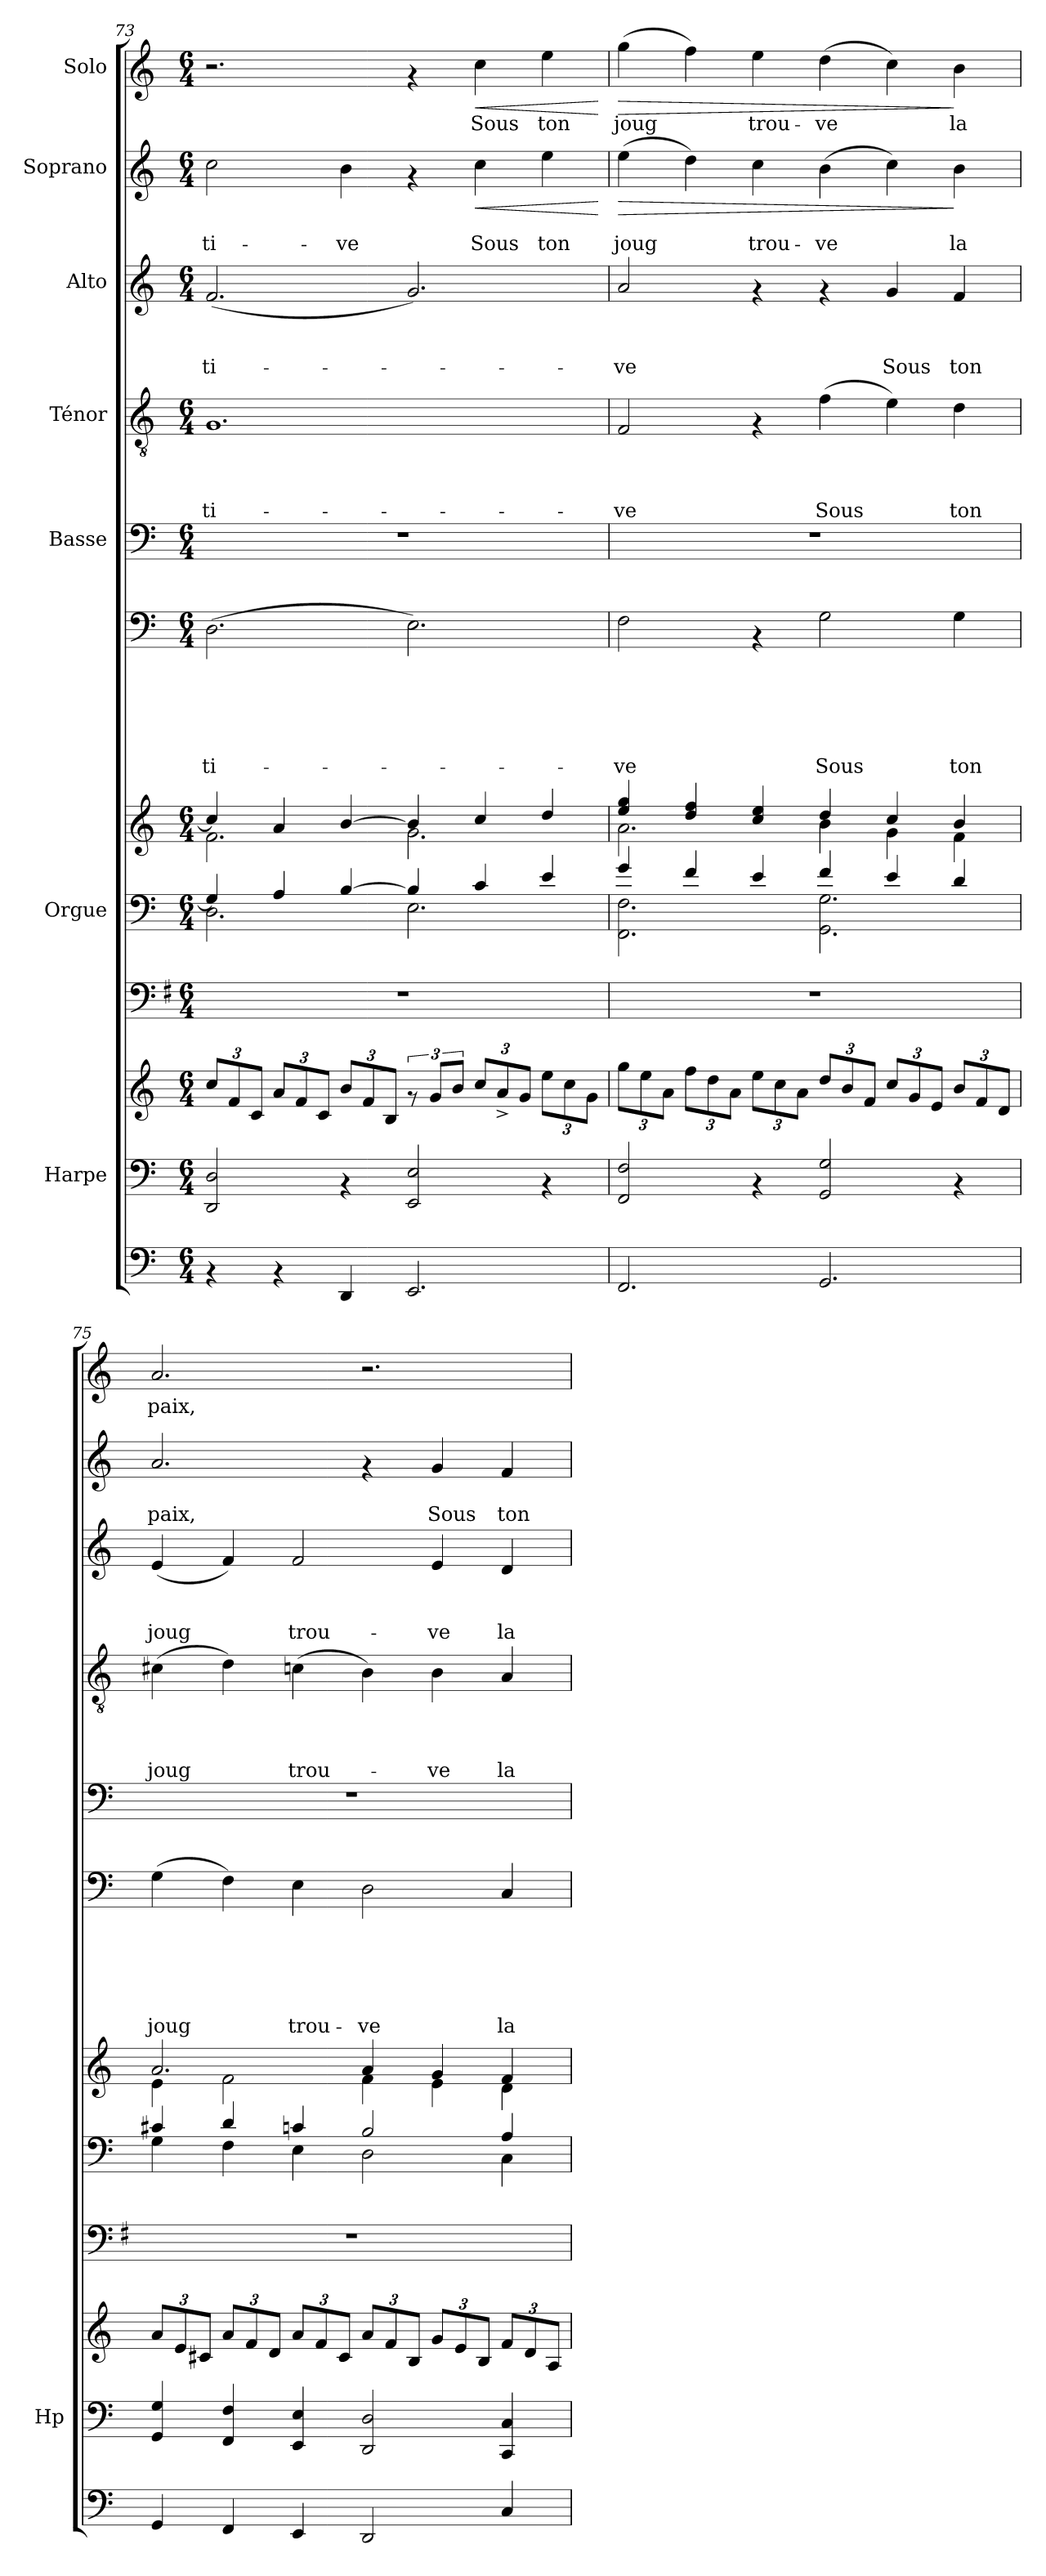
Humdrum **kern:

**kern	**kern	**kern	**kern	**kern	**kern	**kern	**text	**text	**text	**text	**text	**text	**kern	**kern	**text	**text	**text	**text	**kern	**text	**text	**text	**kern	**text	**text	**dynam	**kern	**text	**dynam
*part10	*part9	*part9	*part8	*part7	*part7	*part6	*part6	*part6	*part6	*part6	*part6	*part6	*part5	*part4	*part4	*part4	*part4	*part4	*part3	*part3	*part3	*part3	*part2	*part2	*part2	*part2	*part1	*part1	*part1
*staff12	*staff11	*staff10	*staff9	*staff8	*staff7	*staff6	*staff6	*staff6	*staff6	*staff6	*staff6	*staff6	*staff5	*staff4	*staff4	*staff4	*staff4	*staff4	*staff3	*staff3	*staff3	*staff3	*staff2	*staff2	*staff2	*staff2	*staff1	*staff1	*staff1
*	*I"Harpe	*	*	*I"Orgue	*	*	*	*	*	*	*	*	*I"Basse	*I"Ténor	*	*	*	*	*I"Alto	*	*	*	*I"Soprano	*	*	*	*I"Solo	*	*
*	*I'Hp	*	*	*	*	*	*	*	*	*	*	*	*	*	*	*	*	*	*	*	*	*	*	*	*	*	*	*	*
*clefF4	*clefF4	*clefG2	*clefF4	*clefF4	*clefG2	*clefF4	*	*	*	*	*	*	*clefF4	*clefGv2	*	*	*	*	*clefG2	*	*	*	*clefG2	*	*	*	*clefG2	*	*
*	*	*	*ITrd-3c-5	*	*	*	*	*	*	*	*	*	*	*	*	*	*	*	*	*	*	*	*	*	*	*	*	*	*
*k[]	*k[]	*k[]	*k[]	*k[]	*k[]	*k[]	*	*	*	*	*	*	*k[]	*k[]	*	*	*	*	*k[]	*	*	*	*k[]	*	*	*	*k[]	*	*
*C:	*C:	*C:	*C:	*C:	*C:	*C:	*	*	*	*	*	*	*C:	*C:	*	*	*	*	*C:	*	*	*	*C:	*	*	*	*C:	*	*
*M6/4	*M6/4	*M6/4	*M6/4	*M6/4	*M6/4	*M6/4	*	*	*	*	*	*	*M6/4	*M6/4	*	*	*	*	*M6/4	*	*	*	*M6/4	*	*	*	*M6/4	*	*
*	*	*Xbrackettup	*	*	*	*	*	*	*	*	*	*	*	*	*	*	*	*	*	*	*	*	*	*	*	*	*	*	*
=73	=73	=73	=73	=73	=73	=73	=73	=73	=73	=73	=73	=73	=73	=73	=73	=73	=73	=73	=73	=73	=73	=73	=73	=73	=73	=73	=73	=73	=73
*	*	*	*	*^	*^	*	*	*	*	*	*	*	*	*	*	*	*	*	*	*	*	*	*	*	*	*	*	*	*
!	!	!	!	!	!	!	!	!	!	!	!	!	!	!LO:LY:b	!	!	!	!	!	!LO:LY:b	!	!	!	!LO:LY:b	!	!	!LO:LY:b	!	!	!	!
4rAA	2DD/ 2D/	12cc/L	1.r	4G/]	2.D\	4cc/]	2.f\	(>2.D\	.	.	.	.	.	-ti-	1.r	1.G	.	.	.	-ti-	(<2.f/	.	.	-ti-	2cc\	.	-ti-	.	2.r	.	.
.	.	12f/	.	.	.	.	.	.	.	.	.	.	.	.	.	.	.	.	.	.	.	.	.	.	.	.	.	.	.	.	.
.	.	12c/J	.	.	.	.	.	.	.	.	.	.	.	.	.	.	.	.	.	.	.	.	.	.	.	.	.	.	.	.	.
4rAA	.	12a/L	.	4A/	.	4a/	.	.	.	.	.	.	.	.	.	.	.	.	.	.	.	.	.	.	.	.	.	.	.	.	.
.	.	12f/	.	.	.	.	.	.	.	.	.	.	.	.	.	.	.	.	.	.	.	.	.	.	.	.	.	.	.	.	.
.	.	12c/J	.	.	.	.	.	.	.	.	.	.	.	.	.	.	.	.	.	.	.	.	.	.	.	.	.	.	.	.	.
!	!	!	!	!	!	!	!	!	!	!	!	!	!	!	!	!	!	!	!	!	!	!	!	!	!	!	!LO:LY:b	!	!	!	!
4DD/	4rAA	12b/L	.	[<4B/	.	[<4b/	.	.	.	.	.	.	.	.	.	.	.	.	.	.	.	.	.	.	4b\	.	-ve	.	.	.	.
.	.	12f/	.	.	.	.	.	.	.	.	.	.	.	.	.	.	.	.	.	.	.	.	.	.	.	.	.	.	.	.	.
.	.	12B/J	.	.	.	.	.	.	.	.	.	.	.	.	.	.	.	.	.	.	.	.	.	.	.	.	.	.	.	.	.
*	*	*brackettup	*	*	*	*	*	*	*	*	*	*	*	*	*	*	*	*	*	*	*	*	*	*	*	*	*	*	*	*	*
2.EE/	2EE/ 2E/	12rf	.	4B/]	2.E\	4b/]	2.g\	2.E\)	.	.	.	.	.	.	.	.	.	.	.	.	2.g/)	.	.	.	4rf	.	.	.	4rf	.	.
.	.	12g/L	.	.	.	.	.	.	.	.	.	.	.	.	.	.	.	.	.	.	.	.	.	.	.	.	.	.	.	.	.
.	.	12b/J	.	.	.	.	.	.	.	.	.	.	.	.	.	.	.	.	.	.	.	.	.	.	.	.	.	.	.	.	.
*	*	*Xbrackettup	*	*	*	*	*	*	*	*	*	*	*	*	*	*	*	*	*	*	*	*	*	*	*	*	*	*	*	*	*
!	!	!	!	!	!	!	!	!	!	!	!	!	!	!	!	!	!	!	!	!	!	!	!	!	!	!	!LO:LY:b	!LO:HP:b	!	!LO:LY:b	!LO:HP:b
.	.	12cc/L	.	4c/	.	4cc/	.	.	.	.	.	.	.	.	.	.	.	.	.	.	.	.	.	.	4cc\	.	Sous	<	4cc\	Sous	<
.	.	12a^</	.	.	.	.	.	.	.	.	.	.	.	.	.	.	.	.	.	.	.	.	.	.	.	.	.	.	.	.	.
.	.	12g/J	.	.	.	.	.	.	.	.	.	.	.	.	.	.	.	.	.	.	.	.	.	.	.	.	.	.	.	.	.
!	!	!	!	!	!	!	!	!	!	!	!	!	!	!	!	!	!	!	!	!	!	!	!	!	!	!	!LO:LY:b	!	!	!LO:LY:b	!
.	4rAA	12ee\L	.	4e/	.	4dd/	.	.	.	.	.	.	.	.	.	.	.	.	.	.	.	.	.	.	4ee\	.	ton	.	4ee\	ton	.
.	.	12cc\	.	.	.	.	.	.	.	.	.	.	.	.	.	.	.	.	.	.	.	.	.	.	.	.	.	.	.	.	.
.	.	12g\J	.	.	.	.	.	.	.	.	.	.	.	.	.	.	.	.	.	.	.	.	.	.	.	.	.	.	.	.	.
*	*	*	*	*v	*v	*	*	*	*	*	*	*	*	*	*	*	*	*	*	*	*	*	*	*	*	*	*	*	*	*	*
*	*	*	*	*	*v	*v	*	*	*	*	*	*	*	*	*	*	*	*	*	*	*	*	*	*	*	*	*	*	*	*
.	.	.	.	.	.	.	.	.	.	.	.	.	.	.	.	.	.	.	.	.	.	.	.	.	.	[	.	.	[
!!LO:PB:g=z
=74	=74	=74	=74	=74	=74	=74	=74	=74	=74	=74	=74	=74	=74	=74	=74	=74	=74	=74	=74	=74	=74	=74	=74	=74	=74	=74	=74	=74	=74
*	*	*	*	*^	*^	*	*	*	*	*	*	*	*	*	*	*	*	*	*	*	*	*	*	*	*	*	*	*	*
!	!	!	!	!	!	!	!	!	!	!	!	!	!	!LO:LY:b	!	!	!	!	!	!LO:LY:b	!	!	!	!LO:LY:b	!	!	!LO:LY:b	!LO:HP:b	!	!LO:LY:b	!LO:HP:b
2.FF/	2FF/ 2F/	12gg\L	1.r	4g/	2.FF\ 2.F\	4ee/ 4gg/	2.a\	2F\	.	.	.	.	.	-ve	1.r	2F/	.	.	.	-ve	2a/	.	.	-ve	(>4ee\	.	joug	>	(>4gg\	joug	>
.	.	12ee\	.	.	.	.	.	.	.	.	.	.	.	.	.	.	.	.	.	.	.	.	.	.	.	.	.	.	.	.	.
.	.	12a\J	.	.	.	.	.	.	.	.	.	.	.	.	.	.	.	.	.	.	.	.	.	.	.	.	.	.	.	.	.
.	.	12ff\L	.	4f/	.	4dd/ 4ff/	.	.	.	.	.	.	.	.	.	.	.	.	.	.	.	.	.	.	4dd\)	.	.	.	4ff\)	.	.
.	.	12dd\	.	.	.	.	.	.	.	.	.	.	.	.	.	.	.	.	.	.	.	.	.	.	.	.	.	.	.	.	.
.	.	12a\J	.	.	.	.	.	.	.	.	.	.	.	.	.	.	.	.	.	.	.	.	.	.	.	.	.	.	.	.	.
!	!	!	!	!	!	!	!	!	!	!	!	!	!	!	!	!	!	!	!	!	!	!	!	!	!	!	!LO:LY:b	!	!	!LO:LY:b	!
.	4rAA	12ee\L	.	4e/	.	4cc/ 4ee/	.	4rAA	.	.	.	.	.	.	.	4rF	.	.	.	.	4rf	.	.	.	4cc\	.	trou-	.	4ee\	trou-	.
.	.	12cc\	.	.	.	.	.	.	.	.	.	.	.	.	.	.	.	.	.	.	.	.	.	.	.	.	.	.	.	.	.
.	.	12a\J	.	.	.	.	.	.	.	.	.	.	.	.	.	.	.	.	.	.	.	.	.	.	.	.	.	.	.	.	.
!	!	!	!	!	!	!	!	!	!	!	!	!	!	!LO:LY:b	!	!	!	!	!	!LO:LY:b	!	!	!	!	!	!	!LO:LY:b	!	!	!LO:LY:b	!
2.GG/	2GG/ 2G/	12dd/L	.	4f/	2.GG\ 2.G\	4dd/	4b\	2G\	.	.	.	.	.	Sous	.	(>4f\	.	.	.	Sous	4rf	.	.	.	(>4b\	.	-ve	.	(>4dd\	-ve	.
.	.	12b/	.	.	.	.	.	.	.	.	.	.	.	.	.	.	.	.	.	.	.	.	.	.	.	.	.	.	.	.	.
.	.	12f/J	.	.	.	.	.	.	.	.	.	.	.	.	.	.	.	.	.	.	.	.	.	.	.	.	.	.	.	.	.
!	!	!	!	!	!	!	!	!	!	!	!	!	!	!	!	!	!	!	!	!	!	!	!	!LO:LY:b	!	!	!	!	!	!	!
.	.	12cc/L	.	4e/	.	4cc/	4g\	.	.	.	.	.	.	.	.	4e\)	.	.	.	.	4g/	.	.	Sous	4cc\)	.	.	.	4cc\)	.	.
.	.	12g/	.	.	.	.	.	.	.	.	.	.	.	.	.	.	.	.	.	.	.	.	.	.	.	.	.	.	.	.	.
.	.	12e/J	.	.	.	.	.	.	.	.	.	.	.	.	.	.	.	.	.	.	.	.	.	.	.	.	.	.	.	.	.
!	!	!	!	!	!	!	!	!	!	!	!	!	!	!LO:LY:b	!	!	!	!	!	!LO:LY:b	!	!	!	!LO:LY:b	!	!	!LO:LY:b	!	!	!LO:LY:b	!
.	4rAA	12b/L	.	4d/	.	4b/	4f\	4G\	.	.	.	.	.	ton	.	4d\	.	.	.	ton	4f/	.	.	ton	4b\	.	la	]	4b\	la	]
.	.	12f/	.	.	.	.	.	.	.	.	.	.	.	.	.	.	.	.	.	.	.	.	.	.	.	.	.	.	.	.	.
.	.	12d/J	.	.	.	.	.	.	.	.	.	.	.	.	.	.	.	.	.	.	.	.	.	.	.	.	.	.	.	.	.
=75	=75	=75	=75	=75	=75	=75	=75	=75	=75	=75	=75	=75	=75	=75	=75	=75	=75	=75	=75	=75	=75	=75	=75	=75	=75	=75	=75	=75	=75	=75	=75
!	!	!	!	!	!	!	!	!	!	!	!	!	!	!LO:LY:b	!	!	!	!	!	!LO:LY:b	!	!	!	!LO:LY:b	!	!	!LO:LY:b	!	!	!LO:LY:b	!
4GG/	4GG/ 4G/	12a/L	1.r	4c#X/	4G\	2.a/	4e\	(>4G\	.	.	.	.	.	joug	1.r	(>4c#X\	.	.	.	joug	(<4e/	.	.	joug	2.a/	.	paix,	.	2.a/	paix,	.
.	.	12e/	.	.	.	.	.	.	.	.	.	.	.	.	.	.	.	.	.	.	.	.	.	.	.	.	.	.	.	.	.
.	.	12c#X/J	.	.	.	.	.	.	.	.	.	.	.	.	.	.	.	.	.	.	.	.	.	.	.	.	.	.	.	.	.
4FF/	4FF/ 4F/	12a/L	.	4d/	4F\	.	2f\	4F\)	.	.	.	.	.	.	.	4d\)	.	.	.	.	4f/)	.	.	.	.	.	.	.	.	.	.
.	.	12f/	.	.	.	.	.	.	.	.	.	.	.	.	.	.	.	.	.	.	.	.	.	.	.	.	.	.	.	.	.
.	.	12d/J	.	.	.	.	.	.	.	.	.	.	.	.	.	.	.	.	.	.	.	.	.	.	.	.	.	.	.	.	.
!	!	!	!	!	!	!	!	!	!	!	!	!	!	!LO:LY:b	!	!	!	!	!	!LO:LY:b	!	!	!	!LO:LY:b	!	!	!	!	!	!	!
4EE/	4EE/ 4E/	12a/L	.	4cn/	4E\	.	.	4E\	.	.	.	.	.	trou-	.	(>4cn\	.	.	.	trou-	2f/	.	.	trou-	.	.	.	.	.	.	.
.	.	12f/	.	.	.	.	.	.	.	.	.	.	.	.	.	.	.	.	.	.	.	.	.	.	.	.	.	.	.	.	.
.	.	12c#/J	.	.	.	.	.	.	.	.	.	.	.	.	.	.	.	.	.	.	.	.	.	.	.	.	.	.	.	.	.
!	!	!	!	!	!	!	!	!	!	!	!	!	!	!LO:LY:b	!	!	!	!	!	!	!	!	!	!	!	!	!	!	!	!	!
2DD/	2DD/ 2D/	12a/L	.	2B/	2D\	4a/	4f\	2D\	.	.	.	.	.	-ve	.	4B\)	.	.	.	.	.	.	.	.	4rf	.	.	.	2.r	.	.
.	.	12f/	.	.	.	.	.	.	.	.	.	.	.	.	.	.	.	.	.	.	.	.	.	.	.	.	.	.	.	.	.
.	.	12B/J	.	.	.	.	.	.	.	.	.	.	.	.	.	.	.	.	.	.	.	.	.	.	.	.	.	.	.	.	.
!	!	!	!	!	!	!	!	!	!	!	!	!	!	!	!	!	!	!	!	!LO:LY:b	!	!	!	!LO:LY:b	!	!	!LO:LY:b	!	!	!	!
.	.	12g/L	.	.	.	4g/	4e\	.	.	.	.	.	.	.	.	4B\	.	.	.	-ve	4e/	.	.	-ve	4g/	.	Sous	.	.	.	.
.	.	12e/	.	.	.	.	.	.	.	.	.	.	.	.	.	.	.	.	.	.	.	.	.	.	.	.	.	.	.	.	.
.	.	12B/J	.	.	.	.	.	.	.	.	.	.	.	.	.	.	.	.	.	.	.	.	.	.	.	.	.	.	.	.	.
!	!	!	!	!	!	!	!	!	!	!	!	!	!	!LO:LY:b	!	!	!	!	!	!LO:LY:b	!	!	!	!LO:LY:b	!	!	!LO:LY:b	!	!	!	!
4C/	4CC/ 4C/	12f/L	.	4A/	4C\	4f/	4d\	4C/	.	.	.	.	.	la	.	4A/	.	.	.	la	4d/	.	.	la	4f/	.	ton	.	.	.	.
.	.	12d/	.	.	.	.	.	.	.	.	.	.	.	.	.	.	.	.	.	.	.	.	.	.	.	.	.	.	.	.	.
.	.	12A/J	.	.	.	.	.	.	.	.	.	.	.	.	.	.	.	.	.	.	.	.	.	.	.	.	.	.	.	.	.
*	*	*	*	*v	*v	*	*	*	*	*	*	*	*	*	*	*	*	*	*	*	*	*	*	*	*	*	*	*	*	*	*
*	*	*	*	*	*v	*v	*	*	*	*	*	*	*	*	*	*	*	*	*	*	*	*	*	*	*	*	*	*	*	*
=	=	=	=	=	=	=	=	=	=	=	=	=	=	=	=	=	=	=	=	=	=	=	=	=	=	=	=	=	=
*-	*-	*-	*-	*-	*-	*-	*-	*-	*-	*-	*-	*-	*-	*-	*-	*-	*-	*-	*-	*-	*-	*-	*-	*-	*-	*-	*-	*-	*-
